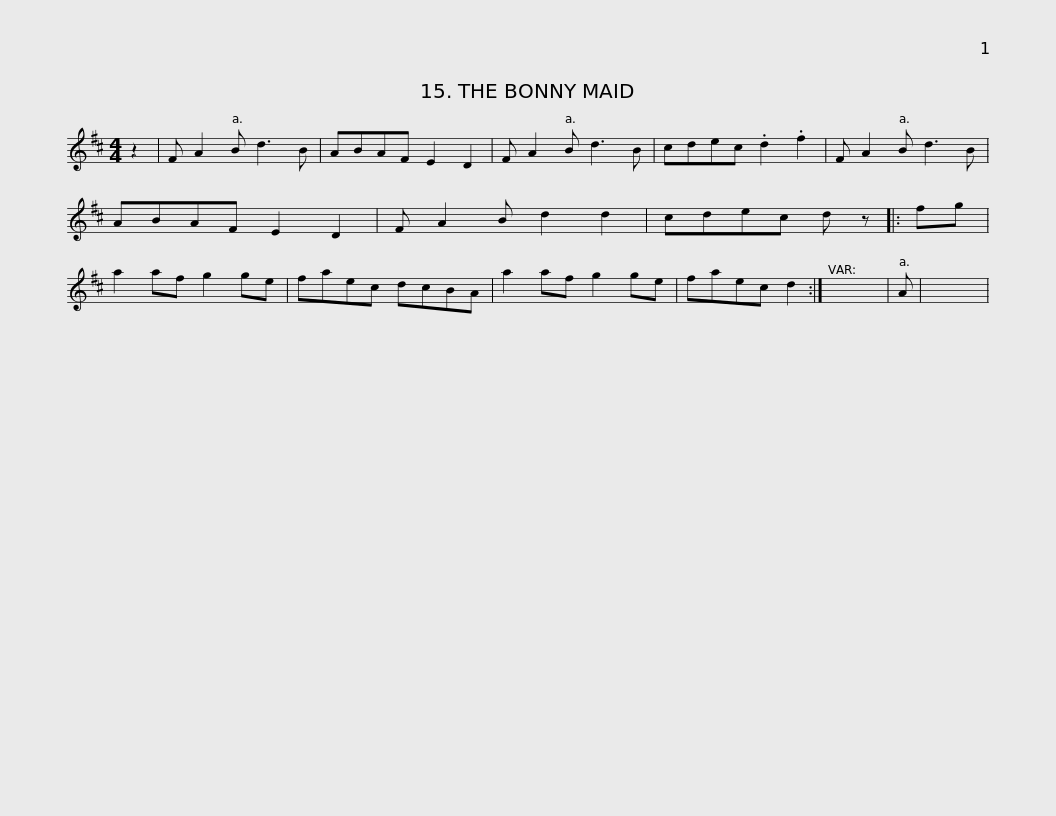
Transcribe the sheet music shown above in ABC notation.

X:1
L:1/8
M:4/4
I:linebreak $
K:D
V:1 treble
V:1
 z2 | F A2 B d3 B | ABAF E2 D2 | F A2 B d3 B | cdec .d2 .f2 | %5
 F A2 B d3 B | ABAF E2 D2 | F A2 B d2 d2 |$ cdec d z |: fg | %10
 a2 af g2 ge | faec dcBA | a2 af g2 ge | faec d2 :| x8 | %15
 A | x8 | %17
